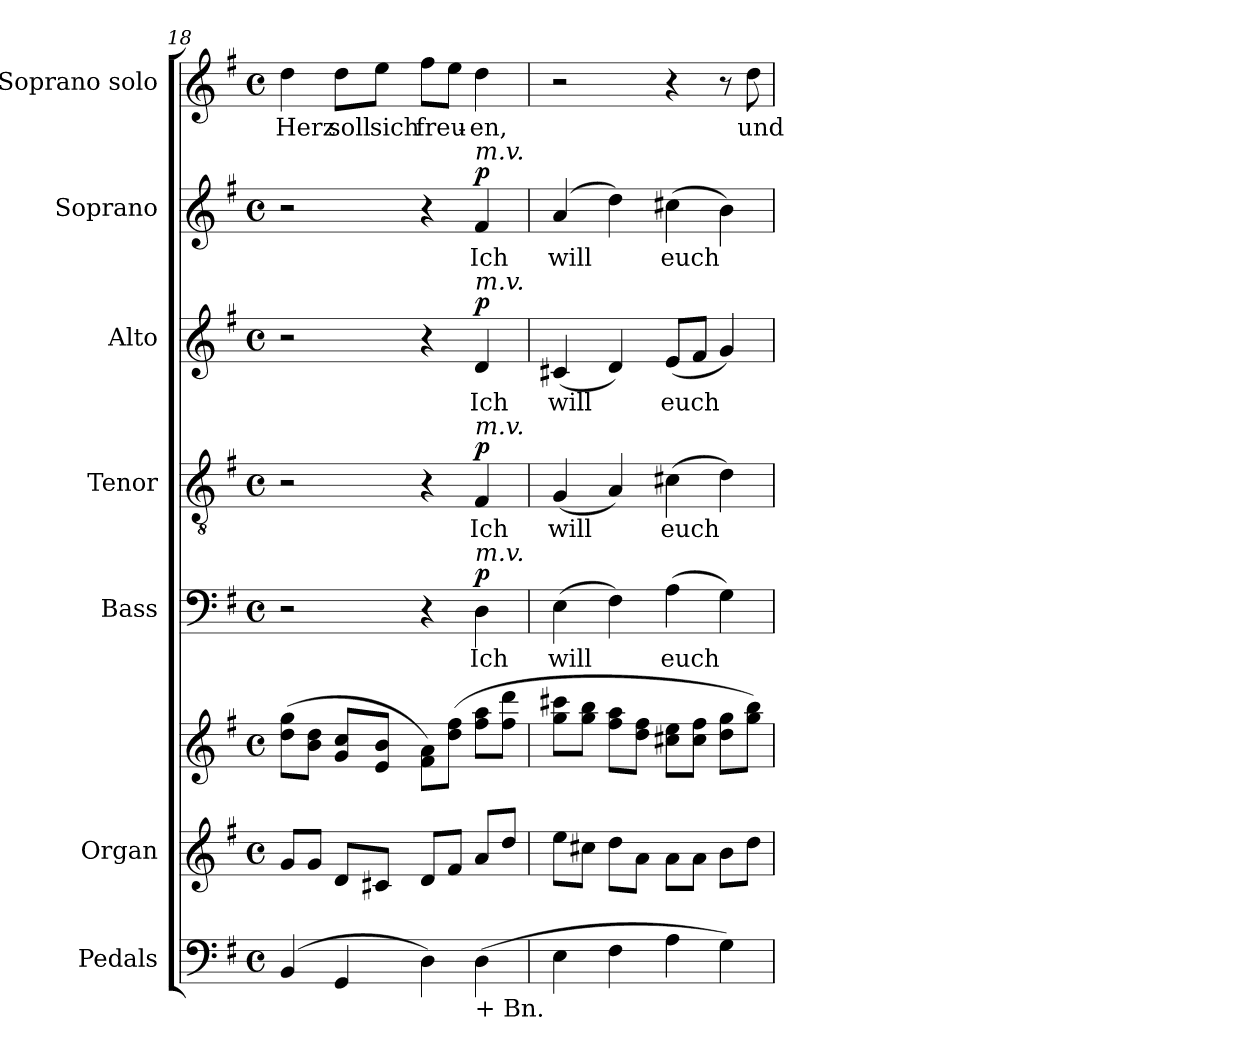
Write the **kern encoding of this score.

**kern	**kern	**kern	**kern	**text	**dynam	**kern	**text	**dynam	**kern	**text	**dynam	**kern	**text	**dynam	**kern	**text
*part7	*part6	*part6	*part5	*part5	*part5	*part4	*part4	*part4	*part3	*part3	*part3	*part2	*part2	*part2	*part1	*part1
*staff8	*staff7	*staff6	*staff5	*staff5	*staff5	*staff4	*staff4	*staff4	*staff3	*staff3	*staff3	*staff2	*staff2	*staff2	*staff1	*staff1
*I"Pedals	*I"Organ	*	*I"Bass	*	*	*I"Tenor	*	*	*I"Alto	*	*	*I"Soprano	*	*	*I"Soprano solo	*
*I'Ped.	*I'Org.	*	*I'B.	*	*	*I'T.	*	*	*I'A.	*	*	*I'S.	*	*	*I'S.	*
*clefF4	*clefG2	*clefG2	*clefF4	*	*	*clefGv2	*	*	*clefG2	*	*	*clefG2	*	*	*clefG2	*
*	*	*	*	*	*	*ITrd7c12	*	*	*	*	*	*	*	*	*	*
*k[f#]	*k[f#]	*k[f#]	*k[f#]	*	*	*k[f#]	*	*	*k[f#]	*	*	*k[f#]	*	*	*k[f#]	*
*G:	*G:	*G:	*G:	*	*	*G:	*	*	*G:	*	*	*G:	*	*	*G:	*
*M4/4	*M4/4	*M4/4	*M4/4	*	*	*M4/4	*	*	*M4/4	*	*	*M4/4	*	*	*M4/4	*
*met(c)	*met(c)	*met(c)	*met(c)	*	*	*met(c)	*	*	*met(c)	*	*	*met(c)	*	*	*met(c)	*
=18	=18	=18	=18	=18	=18	=18	=18	=18	=18	=18	=18	=18	=18	=18	=18	=18
!	!	!	!	!	!	!	!	!	!	!	!	!	!	!	!	!LO:LY:b:color=#000000
(4BBi/	8gi/L	(8ddi\ 8ggi\L	2r	.	.	2r	.	.	2r	.	.	2r	.	.	4ddi\	Herz
.	8gi/J	8bi\ 8ddi\J	.	.	.	.	.	.	.	.	.	.	.	.	.	.
!	!	!	!	!	!	!	!	!	!	!	!	!	!	!	!	!LO:LY:b:color=#000000
4GGi/	8di/L	8gi/ 8cci/L	.	.	.	.	.	.	.	.	.	.	.	.	8ddi\L	soll
!	!	!	!	!	!	!	!	!	!	!	!	!	!	!	!	!LO:LY:b:color=#000000
.	8c#Xi/J	8ei/ 8bi/J	.	.	.	.	.	.	.	.	.	.	.	.	8eei\J	sich
!	!	!	!	!	!	!	!	!	!	!	!	!	!	!	!	!LO:LY:b:color=#000000
4Di\)	8di/L	8f#i\ 8ai\L)	4r	.	.	4r	.	.	4r	.	.	4r	.	.	8ff#i\L	freu-
.	8f#i/J	(8ddi\ 8ff#i\J	.	.	.	.	.	.	.	.	.	.	.	.	8eei\J	.
!	!	!	!	!LO:LY:b:color=#000000	!	!	!	!	!	!	!	!	!	!	!	!
!	!	!	!	!	!	!	!LO:LY:b:color=#000000	!	!	!	!	!	!	!	!	!
!	!	!	!	!	!	!	!	!	!	!LO:LY:b:color=#000000	!	!	!	!	!	!
!	!	!	!	!	!	!	!	!	!	!	!	!	!LO:LY:b:color=#000000	!	!	!
!	!	!	!	!	!	!	!	!	!	!	!	!LO:TX:a:i:t=m.v.	!	!	!	!
!	!	!	!	!	!	!	!	!	!LO:TX:a:i:t=m.v.	!	!	!	!	!	!	!
!	!	!	!	!	!	!LO:TX:a:i:t=m.v.	!	!	!	!	!	!	!	!	!	!
!	!	!	!LO:TX:a:i:t=m.v.	!	!	!	!	!	!	!	!	!	!	!	!	!
!LO:TX:b:t=+ Bn.	!	!	!	!	!	!	!	!	!	!	!	!	!	!	!	!
!	!	!	!	!	!	!	!	!	!	!	!	!	!	!	!	!LO:LY:b:color=#000000
(4Di\	8ai/L	8ff#i\ 8aai\L	4Di\	Ich	p	4FF#i/	Ich	p	4di/	Ich	p	4f#i/	Ich	p	4ddi\	-en,
.	8ddi/J	8ff#i\ 8dddi\J	.	.	.	.	.	.	.	.	.	.	.	.	.	.
=19	=19	=19	=19	=19	=19	=19	=19	=19	=19	=19	=19	=19	=19	=19	=19	=19
!	!	!	!	!LO:LY:b:color=#000000	!	!	!	!	!	!	!	!	!	!	!	!
!	!	!	!	!	!	!	!LO:LY:b:color=#000000	!	!	!	!	!	!	!	!	!
!	!	!	!	!	!	!	!	!	!	!LO:LY:b:color=#000000	!	!	!	!	!	!
!	!	!	!	!	!	!	!	!	!	!	!	!	!LO:LY:b:color=#000000	!	!	!
4Ei\	8eei\L	8ggi\ 8ccc#Xi\L	(4Ei\	will	.	(4GGi/	will	.	(4c#Xi/	will	.	(4ai/	will	.	2r	.
.	8cc#Xi\J	8ggi\ 8bbi\J	.	.	.	.	.	.	.	.	.	.	.	.	.	.
4F#i\	8ddi\L	8ff#i\ 8aai\L	4F#i\)	.	.	4AAi/)	.	.	4di/)	.	.	4ddi\)	.	.	.	.
.	8ai\J	8ddi\ 8ff#i\J	.	.	.	.	.	.	.	.	.	.	.	.	.	.
!	!	!	!	!LO:LY:b:color=#000000	!	!	!	!	!	!	!	!	!	!	!	!
!	!	!	!	!	!	!	!LO:LY:b:color=#000000	!	!	!	!	!	!	!	!	!
!	!	!	!	!	!	!	!	!	!	!LO:LY:b:color=#000000	!	!	!	!	!	!
!	!	!	!	!	!	!	!	!	!	!	!	!	!LO:LY:b:color=#000000	!	!	!
4Ai\	8ai\L	8cc#Xi\ 8eei\L	(4Ai\	euch	.	(4C#Xi\	euch	.	(8ei/L	euch	.	(4cc#Xi\	euch	.	4r	.
.	8ai\J	8cc#i\ 8ff#i\J	.	.	.	.	.	.	8f#i/J	.	.	.	.	.	.	.
4Gi\)	8bi\L	8ddi\ 8ggi\L	4Gi\)	.	.	4Di\)	.	.	4gi/)	.	.	4bi\)	.	.	8r	.
!	!	!	!	!	!	!	!	!	!	!	!	!	!	!	!	!LO:LY:b:color=#000000
.	8ddi\J	8ggi\ 8bbi\J)	.	.	.	.	.	.	.	.	.	.	.	.	8ddi\	und
=	=	=	=	=	=	=	=	=	=	=	=	=	=	=	=	=
*-	*-	*-	*-	*-	*-	*-	*-	*-	*-	*-	*-	*-	*-	*-	*-	*-
